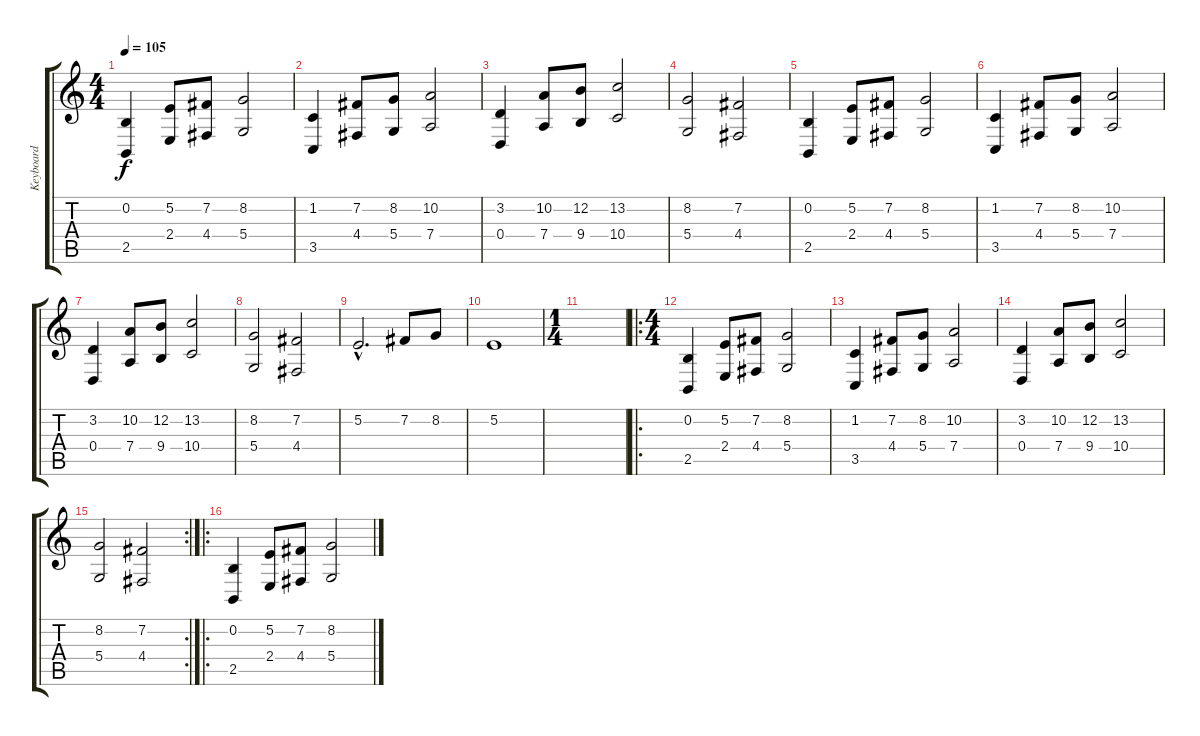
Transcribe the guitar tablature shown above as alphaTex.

\track ("Keyboard" "Keyboard") {instrument pad8sweep}
\staff {score tabs}
\tuning (E4 B3 G3 D3 A2 E2) {hide}
\ts (4 4)
\tempo 105
\clef g2
\ks c
(0.2 2.5).4{dy f} (5.2 2.4).8 (7.2 4.4).8 (8.2 5.4).2 |
(1.2 3.5).4 (7.2 4.4).8 (8.2 5.4).8 (10.2 7.4).2 |
(3.2 0.4).4 (10.2 7.4).8 (12.2 9.4).8 (13.2 10.4).2 |
(8.2 5.4).2 (7.2 4.4).2 |
(0.2 2.5).4 (5.2 2.4).8 (7.2 4.4).8 (8.2 5.4).2 |
(1.2 3.5).4 (7.2 4.4).8 (8.2 5.4).8 (10.2 7.4).2 |
(3.2 0.4).4 (10.2 7.4).8 (12.2 9.4).8 (13.2 10.4).2 |
(8.2 5.4).2 (7.2 4.4).2 |
5.2{hac}.2{d} 7.2.8 8.2.8 |
5.2.1 |
\ts (1 4)
|
\ro
\ts (4 4)
(0.2 2.5).4 (5.2 2.4).8 (7.2 4.4).8 (8.2 5.4).2 |
(1.2 3.5).4 (7.2 4.4).8 (8.2 5.4).8 (10.2 7.4).2 |
(3.2 0.4).4 (10.2 7.4).8 (12.2 9.4).8 (13.2 10.4).2 |
\rc 2
(8.2 5.4).2 (7.2 4.4).2 |
\ro
(0.2 2.5).4 (5.2 2.4).8 (7.2 4.4).8 (8.2 5.4).2
